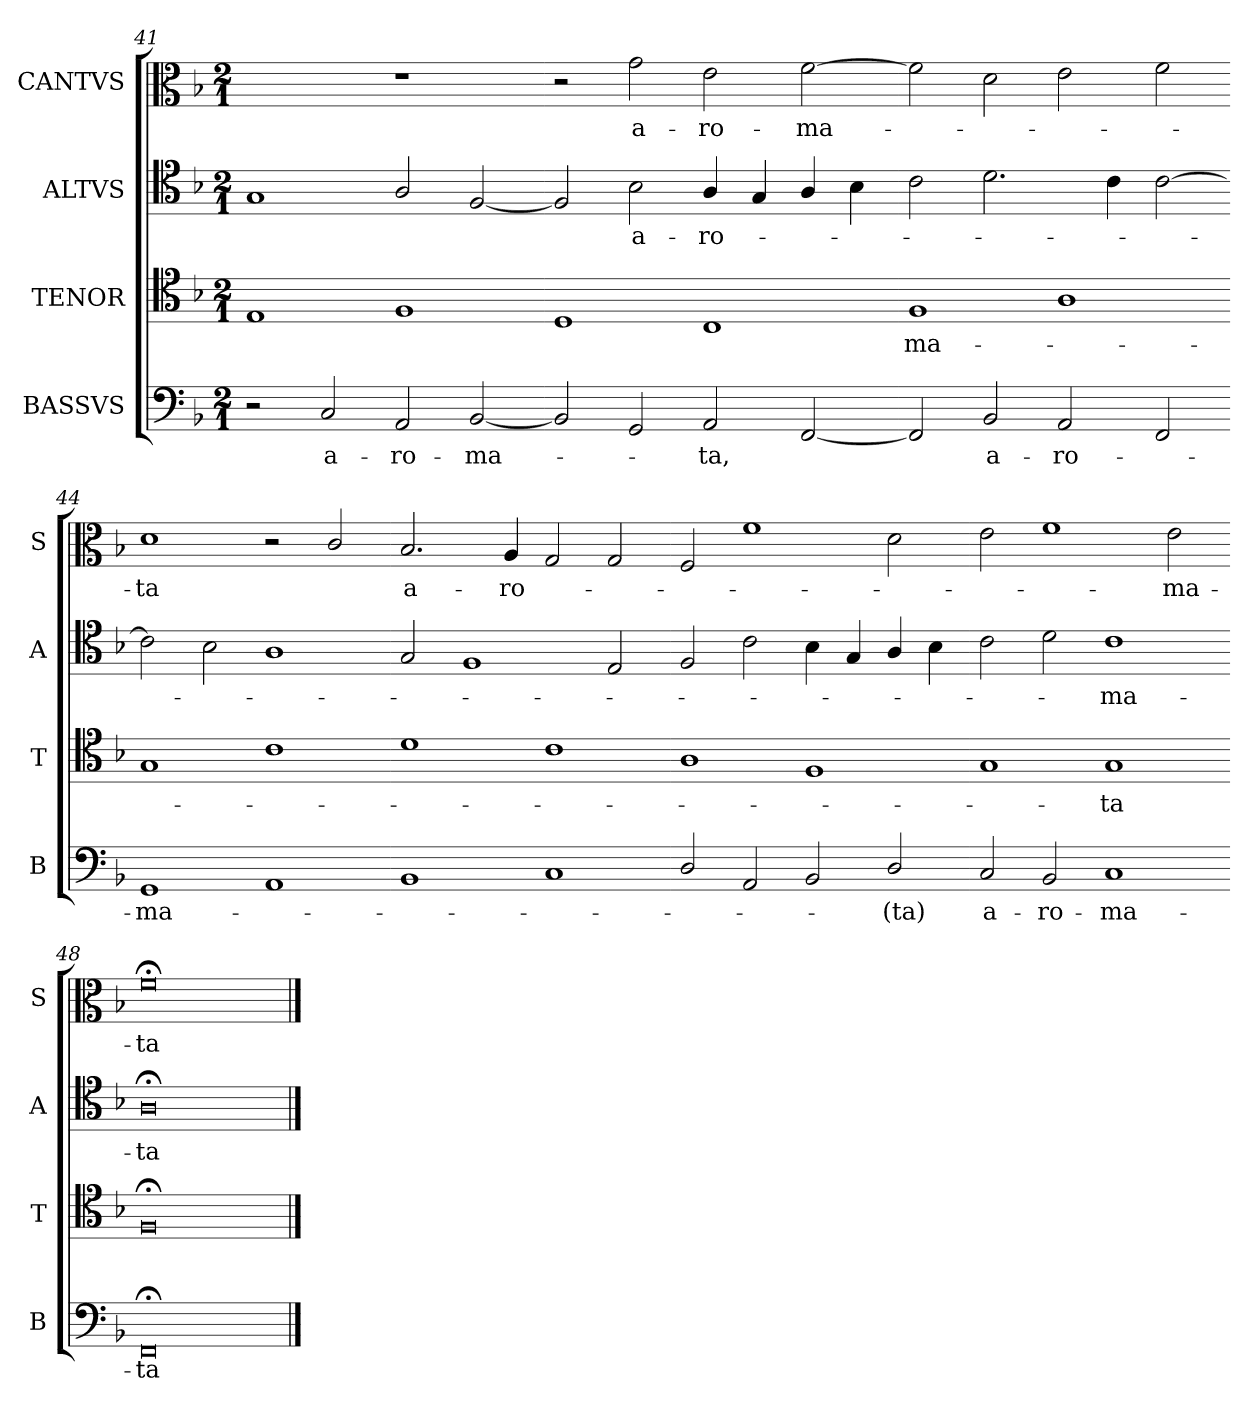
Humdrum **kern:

**kern	**text	**kern	**text	**kern	**text	**kern	**text
*part4	*part4	*part3	*part3	*part2	*part2	*part1	*part1
*staff4	*staff4	*staff3	*staff3	*staff2	*staff2	*staff1	*staff1
*I"BASSVS	*	*I"TENOR	*	*I"ALTVS	*	*I"CANTVS	*
*I'B	*	*I'T	*	*I'A	*	*I'S	*
*clefF4	*	*clefC4	*	*clefC4	*	*clefC3	*
*k[b-]	*	*k[b-]	*	*k[b-]	*	*k[b-]	*
*F:	*	*F:	*	*F:	*	*F:	*
*M2/1	*	*M2/1	*	*M2/1	*	*M2/1	*
=41	=41	=41	=41	=41	=41	=41	=41
2r	.	1E	.	1G	.	1ryy	.
2C/	a-	.	.	.	.	.	.
2AA/	-ro-	1F	.	2A/	.	1r	.
[2BB-/	-ma-	.	.	[2F/	.	.	.
=42-	=42-	=42-	=42-	=42-	=42-	=42-	=42-
2BB-/]	.	1D	.	2F/]	.	2r	.
2GG/	.	.	.	2B-\	a-	2g\	a-
2AA/	-ta,	1C	.	4A/	-ro-	2e\	-ro-
.	.	.	.	4G/	.	.	.
[2FF/	.	.	.	4A/	.	[2f\	-ma-
.	.	.	.	4B-\	.	.	.
=43-	=43-	=43-	=43-	=43-	=43-	=43-	=43-
2FF/]	.	1F	-ma-	2c\	.	2f\]	.
2BB-/	a-	.	.	2.d\	.	2d\	.
2AA/	-ro-	1A	.	.	.	2e\	.
.	.	.	.	4c\	.	.	.
2FF/	.	.	.	[2c\	.	2f\	.
=44-	=44-	=44-	=44-	=44-	=44-	=44-	=44-
1GG	-ma-	1G	.	2c\]	.	1d	-ta
.	.	.	.	2B-\	.	.	.
1AA	.	1c	.	1A	.	2r	.
.	.	.	.	.	.	2c/	.
=45-	=45-	=45-	=45-	=45-	=45-	=45-	=45-
1BB-	.	1d	.	2G/	.	2.B-/	a-
.	.	.	.	1F	.	.	.
.	.	.	.	.	.	4A/	-ro-
1C	.	1c	.	.	.	2G/	.
.	.	.	.	2E/	.	2G/	.
=46-	=46-	=46-	=46-	=46-	=46-	=46-	=46-
2D/	.	1A	.	2F/	.	2F/	.
2AA/	.	.	.	2c\	.	1f	.
2BB-/	.	1F	.	4B-\	.	.	.
.	.	.	.	4G/	.	.	.
2D/	-(ta)	.	.	4A/	.	2d\	.
.	.	.	.	4B-\	.	.	.
=47-	=47-	=47-	=47-	=47-	=47-	=47-	=47-
2C/	a-	1G	.	2c\	.	2e\	.
2BB-/	-ro-	.	.	2d\	.	1f	.
1C	-ma-	1G	-ta	1c	-ma-	.	.
.	.	.	.	.	.	2e\	-ma-
=48-	=48-	=48-	=48-	=48-	=48-	=48-	=48-
0FF;<	-ta	0F;<\	.	0A;<	-ta	0f;	-ta
==	==	==	==	==	==	==	==
*-	*-	*-	*-	*-	*-	*-	*-
